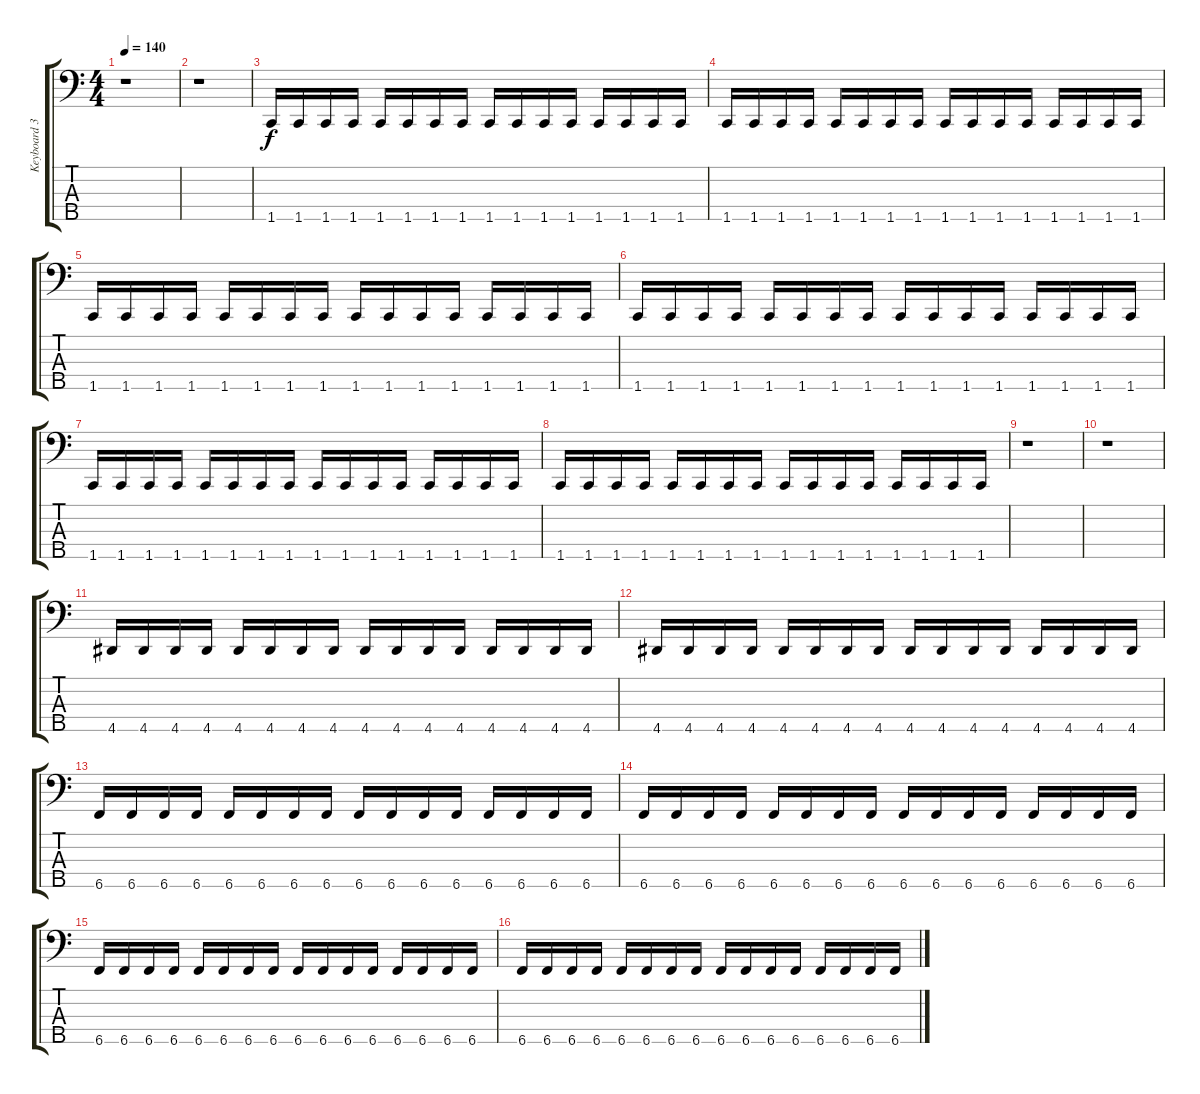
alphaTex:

\track ("Keyboard 3 (Synth Bass)" "Keyboard 3") {instrument synthbass2}
\staff {score tabs}
\tuning (G2 D2 A1 E1 B0) {hide}
\ts (4 4)
\tempo 140
\clef f4
\ks c
r.1{dy f} |
r.1 |
1.5.16 1.5.16 1.5.16 1.5.16 1.5.16 1.5.16 1.5.16 1.5.16 1.5.16 1.5.16 1.5.16 1.5.16 1.5.16 1.5.16 1.5.16 1.5.16 |
1.5.16 1.5.16 1.5.16 1.5.16 1.5.16 1.5.16 1.5.16 1.5.16 1.5.16 1.5.16 1.5.16 1.5.16 1.5.16 1.5.16 1.5.16 1.5.16 |
1.5.16 1.5.16 1.5.16 1.5.16 1.5.16 1.5.16 1.5.16 1.5.16 1.5.16 1.5.16 1.5.16 1.5.16 1.5.16 1.5.16 1.5.16 1.5.16 |
1.5.16 1.5.16 1.5.16 1.5.16 1.5.16 1.5.16 1.5.16 1.5.16 1.5.16 1.5.16 1.5.16 1.5.16 1.5.16 1.5.16 1.5.16 1.5.16 |
1.5.16 1.5.16 1.5.16 1.5.16 1.5.16 1.5.16 1.5.16 1.5.16 1.5.16 1.5.16 1.5.16 1.5.16 1.5.16 1.5.16 1.5.16 1.5.16 |
1.5.16 1.5.16 1.5.16 1.5.16 1.5.16 1.5.16 1.5.16 1.5.16 1.5.16 1.5.16 1.5.16 1.5.16 1.5.16 1.5.16 1.5.16 1.5.16 |
r.1 |
r.1 |
4.5.16 4.5.16 4.5.16 4.5.16 4.5.16 4.5.16 4.5.16 4.5.16 4.5.16 4.5.16 4.5.16 4.5.16 4.5.16 4.5.16 4.5.16 4.5.16 |
4.5.16 4.5.16 4.5.16 4.5.16 4.5.16 4.5.16 4.5.16 4.5.16 4.5.16 4.5.16 4.5.16 4.5.16 4.5.16 4.5.16 4.5.16 4.5.16 |
6.5.16 6.5.16 6.5.16 6.5.16 6.5.16 6.5.16 6.5.16 6.5.16 6.5.16 6.5.16 6.5.16 6.5.16 6.5.16 6.5.16 6.5.16 6.5.16 |
6.5.16 6.5.16 6.5.16 6.5.16 6.5.16 6.5.16 6.5.16 6.5.16 6.5.16 6.5.16 6.5.16 6.5.16 6.5.16 6.5.16 6.5.16 6.5.16 |
6.5.16 6.5.16 6.5.16 6.5.16 6.5.16 6.5.16 6.5.16 6.5.16 6.5.16 6.5.16 6.5.16 6.5.16 6.5.16 6.5.16 6.5.16 6.5.16 |
6.5.16 6.5.16 6.5.16 6.5.16 6.5.16 6.5.16 6.5.16 6.5.16 6.5.16 6.5.16 6.5.16 6.5.16 6.5.16 6.5.16 6.5.16 6.5.16
